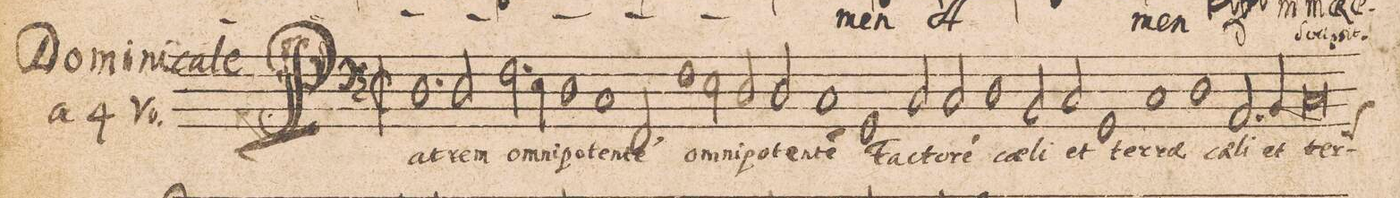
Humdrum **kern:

**kern	**text
*I"BASSVS.	*
*clefF4	*
*k[]	*
*met(C|)	*
*M2/1	*
1.D	Pa-
2D/	-trem
*2\right	*
=2-	=2-
2.F\	o-
4E\	-mni-
1D	-po-
=3-	=3-
1C	-ten-
2FF,</	-te(m)
1F	o-
=4-	=4-
2E\	-mni-
2D/	-po-
2D/	-ten-
=5-	=5-
1C	-te(m)
1GG	Fac-
=6-	=6-
2C/	-to-
2C/	-re(m)
1D	cae-
=7-	=7-
2BB/	-li
2C/	et
1GG	ter-
=8-	=8-
1C	-rae
1D	cae-
=9-	=9-
2.AA/	-li
4BB/	et
*custos:FF	*
0C	ter-
=10-	=10-
*-	*-
